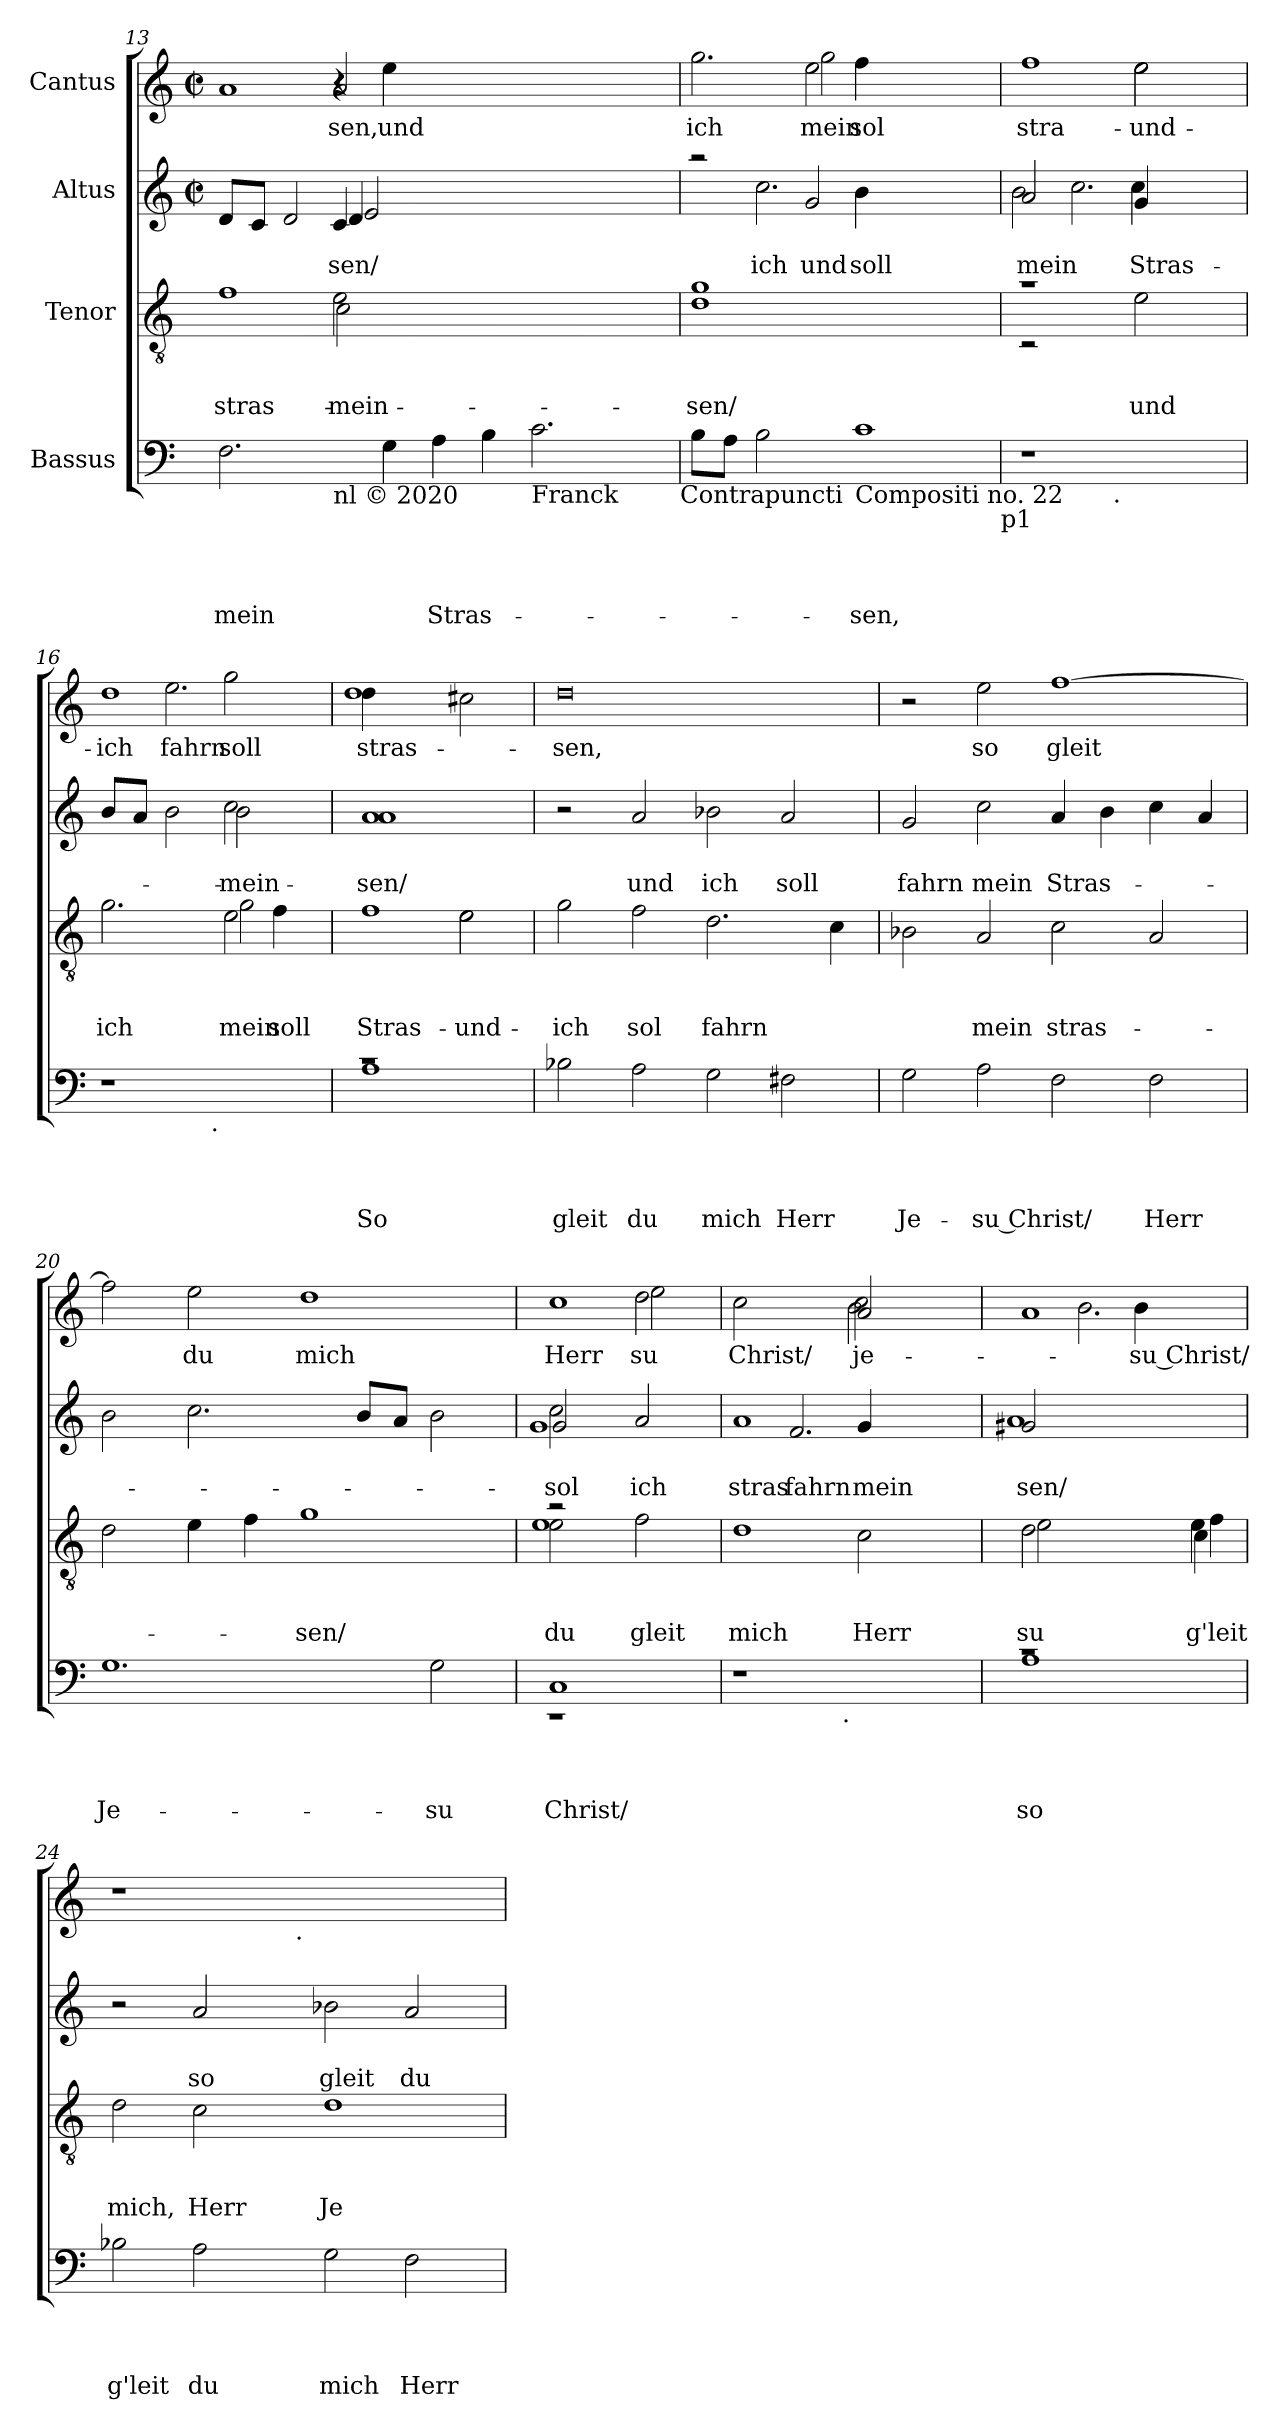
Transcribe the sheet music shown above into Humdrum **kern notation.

**kern	**text	**text	**text	**text	**kern	**text	**text	**text	**kern	**text	**text	**kern	**text
*part4	*part4	*part4	*part4	*part4	*part3	*part3	*part3	*part3	*part2	*part2	*part2	*part1	*part1
*staff4	*staff4	*staff4	*staff4	*staff4	*staff3	*staff3	*staff3	*staff3	*staff2	*staff2	*staff2	*staff1	*staff1
*I"Bassus	*	*	*	*	*I"Tenor	*	*	*	*I"Altus	*	*	*I"Cantus	*
*clefF4	*	*	*	*	*clefGv2	*	*	*	*clefG2	*	*	*clefG2	*
*k[]	*	*	*	*	*k[]	*	*	*	*k[]	*	*	*k[]	*
*C:	*	*	*	*	*C:	*	*	*	*C:	*	*	*C:	*
*	*	*	*	*	*	*	*	*	*M2/2	*	*	*M2/2	*
*	*	*	*	*	*	*	*	*	*met(c|)	*	*	*met(c|)	*
=13	=13	=13	=13	=13	=13	=13	=13	=13	=13	=13	=13	=13	=13
!	!	!	!	!LO:LY:b	!	!	!	!LO:LY:b	!	!	!	!	!
*^	*	*	*	*	*^	*	*	*	*^	*	*	*^	*
*	*	*	*	*	*	*	*^	*	*	*	*	*^	*	*	*	*^	*
*	*	*	*	*	*	*	*	*	*	*	*	*	*	*^	*	*	*	*	*	*
2.F\	2ryy	.	.	.	mein	1f	2ryy	2ryy	.	.	stras-	8d/L	2ryy	2ryy	2ryy	.	.	1a	2ryy	2ryy	.
.	.	.	.	.	.	.	.	.	.	.	.	8c/J	.	.	.	.	.	.	.	.	.
.	.	.	.	.	.	.	.	.	.	.	.	2d/	.	.	.	.	.	.	.	.	.
!	!LO:TX:b:t=nl © 2020	!	!	!	!	!	!	!	!	!	!	!	!	!	!	!	!	!	!	!	!
!	!	!	!	!	!	!	!	!	!	!	!LO:LY:b	!	!	!	!	!	!	!	!	!	!
!	!	!	!	!	!	!	!	!	!	!	!LO:LY:b	!	!	!	!	!	!LO:LY:b	!	!	!	!LO:LY:b
.	1..ryy	.	.	.	.	.	2e\	2c\	.	.	mein	.	4c/	4d/	2e/	.	-sen/	.	2a/	4r	-sen,
!	!	!	!	!	!	!	!	!	!	!	!	!	!	!	!	!	!	!	!	!	!LO:LY:b
4G\	.	.	.	.	.	.	.	.	.	.	.	1ryy	1ryy	1ryy	.	.	.	.	.	4ee\	und
!	!	!	!	!	!LO:LY:b	!	!	!	!	!	!	!	!	!	!	!	!	!	!	!	!
4A\	.	.	.	.	Stras-	1ryy	1ryy	1ryy	.	.	.	.	.	.	1ryy	.	.	1ryy	1ryy	1ryy	.
4B\	.	.	.	.	.	.	.	.	.	.	.	.	.	.	.	.	.	.	.	.	.
!LO:TX:b:t=Franck	!	!	!	!	!	!	!	!	!	!	!	!	!	!	!	!	!	!	!	!	!
2.c\	.	.	.	.	.	.	.	.	.	.	.	.	.	.	.	.	.	.	.	.	.
.	.	.	.	.	.	.	.	.	.	.	.	4ryy	4ryy	4ryy	.	.	.	.	.	.	.
.	.	.	.	.	.	4ryy	4ryy	4ryy	.	.	.	4ryy	4ryy	4ryy	4ryy	.	.	4ryy	4ryy	4ryy	.
!LO:TX:b:t=Contrapuncti	!	!	!	!	!	!	!	!	!	!	!	!	!	!	!	!	!	!	!	!	!
=14	=14	=14	=14	=14	=14	=14	=14	=14	=14	=14	=14	=14	=14	=14	=14	=14	=14	=14	=14	=14	=14
!	!	!	!	!	!	!	!	!	!	!	!LO:LY:b	!	!	!	!	!	!	!	!	!	!LO:LY:b
*v	*v	*	*	*	*	*	*	*	*	*	*	*	*	*v	*v	*	*	*	*	*	*
*	*	*	*	*	*v	*v	*v	*	*	*	*	*	*	*	*	*	*	*	*
8B\L	.	.	.	.	1d 1g	.	.	-sen/	2raa	4ryy	2.ryy	.	.	2.gg\	2ryy	2ryy	ich
8A\J	.	.	.	.	.	.	.	.	.	.	.	.	.	.	.	.	.
!	!	!	!	!	!	!	!	!	!	!	!	!	!LO:LY:b	!	!	!	!
2B\	.	.	.	.	.	.	.	.	.	2.cc\	.	.	ich	.	.	.	.
!	!	!	!	!	!	!	!	!	!	!	!	!	!LO:LY:b	!	!	!	!LO:LY:b
!	!	!	!	!	!	!	!	!	!	!	!	!	!	!	!	!	!LO:LY:b
.	.	.	.	.	.	.	.	.	2g/	.	.	.	und	.	2ee\	2gg\	mein
!LO:TX:b:t=Compositi no. 22	!	!	!	!	!	!	!	!	!	!	!	!	!	!	!	!	!
!	!	!	!	!LO:LY:b	!	!	!	!	!	!	!	!	!LO:LY:b	!	!	!	!LO:LY:b
1c	.	.	.	-sen,	.	.	.	.	.	.	4b\	.	soll	4ff\	.	.	sol
.	.	.	.	.	2.ryy	.	.	.	2.ryy	2.ryy	2.ryy	.	.	2.ryy	2.ryy	2.ryy	.
!LO:TX:b:t=p1	!	!	!	!	!	!	!	!	!	!	!	!	!	!	!	!	!
!!LO:PB:g=z	!!	!!
=15	=15	=15	=15	=15	=15	=15	=15	=15	=15	=15	=15	=15	=15	=15	=15	=15	=15
*	*	*	*	*	*^	*	*	*	*	*	*	*	*	*	*	*	*
!	!	!	!	!	!	!	!	!	!	!	!	!	!	!LO:LY:b	!	!	!	!
!	!	!	!	!	!	!	!	!	!	!	!	!	!	!LO:LY:b	!	!	!	!LO:LY:b
*^	*	*	*	*	*	*	*	*	*	*	*	*	*	*	*	*	*	*
1r	4..ryy	.	.	.	.	1ra	2rC	.	.	.	2a/	2b\	4ryy	.	mein	1ff	2ryy	2ryy	stra-
.	.	.	.	.	.	.	.	.	.	.	.	.	2.cc\	.	.	.	.	.	.
!	!LO:TX:b:t=.	!	!	!	!	!	!	!	!	!	!	!	!	!	!	!	!	!	!
.	2ryy	.	.	.	.	.	.	.	.	.	.	.	.	.	.	.	.	.	.
!	!	!	!	!	!	!	!	!	!	!LO:LY:b	!	!	!	!	!LO:LY:b	!	!	!	!LO:LY:b
!	!	!	!	!	!	!	!	!	!	!	!	!	!	!	!	!	!	!	!LO:LY:b
.	.	.	.	.	.	.	2e\	.	.	und	4g/	4cc\	.	.	Stras-	.	2ee\	2ee\	und
.	.	.	.	.	.	.	.	.	.	.	4ryy	4ryy	.	.	.	.	.	.	.
.	16ryy	.	.	.	.	.	.	.	.	.	.	.	.	.	.	.	.	.	.
=16	=16	=16	=16	=16	=16	=16	=16	=16	=16	=16	=16	=16	=16	=16	=16	=16	=16	=16	=16
!	!	!	!	!	!	!	!	!	!	!LO:LY:b	!	!	!	!	!	!	!	!	!LO:LY:b
*	*	*	*	*	*	*	*^	*	*	*	*	*	*	*	*	*	*	*	*
1r	4...ryy	.	.	.	.	2.g\	2ryy	2ryy	.	.	ich	8b/L	2ryy	2ryy	.	.	1dd	2ryy	4ryy	ich
.	.	.	.	.	.	.	.	.	.	.	.	8a/J	.	.	.	.	.	.	.	.
!	!	!	!	!	!	!	!	!	!	!	!	!	!	!	!	!	!	!	!	!LO:LY:b
.	.	.	.	.	.	.	.	.	.	.	.	2b\	.	.	.	.	.	.	2.ee\	fahrn
!	!LO:TX:b:t=.	!	!	!	!	!	!	!	!	!	!	!	!	!	!	!	!	!	!	!
.	2ryy	.	.	.	.	.	.	.	.	.	.	.	.	.	.	.	.	.	.	.
!	!	!	!	!	!	!	!	!	!	!	!LO:LY:b	!	!	!	!	!	!	!	!	!
!	!	!	!	!	!	!	!	!	!	!	!LO:LY:b	!	!	!	!	!LO:LY:b	!	!	!	!
!	!	!	!	!	!	!	!	!	!	!	!	!	!	!	!	!LO:LY:b	!	!	!	!LO:LY:b
.	.	.	.	.	.	.	2e\	2g\	.	.	mein	.	2cc\	2b\	.	mein	.	2gg\	.	soll
!	!	!	!	!	!	!	!	!	!	!	!LO:LY:b	!	!	!	!	!	!	!	!	!
.	.	.	.	.	.	4f\	.	.	.	.	soll	4ryy	.	.	.	.	.	.	.	.
.	32ryy	.	.	.	.	.	.	.	.	.	.	.	.	.	.	.	.	.	.	.
=17	=17	=17	=17	=17	=17	=17	=17	=17	=17	=17	=17	=17	=17	=17	=17	=17	=17	=17	=17	=17
!	!	!	!	!	!LO:LY:b	!	!	!	!	!	!LO:LY:b	!	!	!	!	!LO:LY:b	!	!	!	!LO:LY:b
!	!	!	!	!	!	!	!	!	!	!	!	!	!	!	!	!	!	!	!	!LO:LY:b
*	*	*	*	*	*	*	*	*	*	*	*	*v	*v	*v	*	*	*	*	*	*
1rc	1A	.	.	.	So	1f	2ryy	2ryy	.	.	Stras-	1a 1a	.	-sen/	4dd\	1dd	2ryy	stras-
.	.	.	.	.	.	.	.	.	.	.	.	.	.	.	2.ryy	.	.	.
!	!	!	!	!	!	!	!	!	!	!	!LO:LY:b	!	!	!	!	!	!	!
!	!	!	!	!	!	!	!	!	!	!	!LO:LY:b	!	!	!	!	!	!	!
.	.	.	.	.	.	.	2e\	2e\	.	.	und	.	.	.	.	.	2cc#X\	.
*v	*v	*	*	*	*	*	*	*	*	*	*	*	*	*	*	*	*	*
=18	=18	=18	=18	=18	=18	=18	=18	=18	=18	=18	=18	=18	=18	=18	=18	=18	=18
!	!	!	!	!LO:LY:b	!	!	!	!	!	!LO:LY:b	!	!	!	!	!	!	!LO:LY:b
*	*	*	*	*	*v	*v	*v	*	*	*	*	*	*	*v	*v	*v	*
2B-X\	.	.	.	gleit	2g\	.	.	ich	2r	.	.	0dd	-sen,
!	!	!	!	!LO:LY:b	!	!	!	!LO:LY:b	!	!	!LO:LY:b	!	!
2A\	.	.	.	du	2f\	.	.	sol	2a/	.	und	.	.
!	!	!	!	!LO:LY:b	!	!	!	!LO:LY:b	!	!	!LO:LY:b	!	!
2G\	.	.	.	mich	2.d\	.	.	fahrn	2b-X\	.	ich	.	.
!	!	!	!	!LO:LY:b	!	!	!	!	!	!	!LO:LY:b	!	!
2F#X\	.	.	.	Herr	.	.	.	.	2a/	.	soll	.	.
.	.	.	.	.	4c\	.	.	.	.	.	.	.	.
=19	=19	=19	=19	=19	=19	=19	=19	=19	=19	=19	=19	=19	=19
!	!	!	!	!LO:LY:b	!	!	!	!	!	!	!LO:LY:b	!	!
2G\	.	.	.	Je-	2B-X\	.	.	.	2g/	.	fahrn	2r	.
!	!	!	!	!LO:LY:b	!	!	!	!LO:LY:b	!	!	!LO:LY:b	!	!LO:LY:b
2A\	.	.	.	-su Christ/	2A/	.	.	mein	2cc\	.	mein	2ee\	so
!	!	!	!	!	!	!	!	!LO:LY:b	!	!	!LO:LY:b	!	!LO:LY:b
2F\	.	.	.	.	2c\	.	.	stras-	4a/	.	Stras-	[<1ff	gleit
.	.	.	.	.	.	.	.	.	4b\	.	.	.	.
!	!	!	!	!LO:LY:b	!	!	!	!	!	!	!	!	!
2F\	.	.	.	Herr	2A/	.	.	.	4cc\	.	.	.	.
.	.	.	.	.	.	.	.	.	4a/	.	.	.	.
!!LO:LB:g=z
=20	=20	=20	=20	=20	=20	=20	=20	=20	=20	=20	=20	=20	=20
!	!	!	!	!LO:LY:b	!	!	!	!	!	!	!	!	!
1.G	.	.	.	Je-	2d\	.	.	.	2b\	.	.	2ff\]	.
!	!	!	!	!	!	!	!	!	!	!	!	!	!LO:LY:b
.	.	.	.	.	4e\	.	.	.	2.cc\	.	.	2ee\	du
.	.	.	.	.	4f\	.	.	.	.	.	.	.	.
!	!	!	!	!	!	!	!	!LO:LY:b	!	!	!	!	!LO:LY:b
.	.	.	.	.	1g	.	.	-sen/	.	.	.	1dd	mich
.	.	.	.	.	.	.	.	.	8b/L	.	.	.	.
.	.	.	.	.	.	.	.	.	8a/J	.	.	.	.
!	!	!	!	!LO:LY:b	!	!	!	!	!	!	!	!	!
2G\	.	.	.	-su	.	.	.	.	2b\	.	.	.	.
=21	=21	=21	=21	=21	=21	=21	=21	=21	=21	=21	=21	=21	=21
!	!	!	!	!LO:LY:b	!	!	!	!LO:LY:b	!	!	!	!	!
*^	*	*	*	*	*^	*	*	*	*	*	*	*	*
*	*	*	*	*	*	*	*^	*	*	*	*	*	*	*	*
!	!	!	!	!	!	!	!	!	!	!	!LO:LY:b	!	!	!LO:LY:b	!	!
*	*	*	*	*	*	*	*	*	*	*	*	*^	*	*	*	*
!	!	!	!	!	!	!	!	!	!	!	!	!	!	!	!LO:LY:b	!	!
*	*	*	*	*	*	*	*	*	*	*	*	*	*^	*	*	*	*
!	!	!	!	!	!	!	!	!	!	!	!	!	!	!	!	!LO:LY:b	!	!LO:LY:b
*	*	*	*	*	*	*	*	*	*	*	*	*	*	*	*	*	*^	*
*	*	*	*	*	*	*	*	*	*	*	*	*	*	*	*	*	*	*^	*
1C	1rEE	.	.	.	Christ/	2ra	2e\	1e	.	.	du	2cc\	2g/	1g	.	sol	1cc	2ryy	2ryy	Herr
!	!	!	!	!	!	!	!	!	!	!	!LO:LY:b	!	!	!	!	!LO:LY:b	!	!	!	!LO:LY:b
!	!	!	!	!	!	!	!	!	!	!	!	!	!	!	!	!	!	!	!	!LO:LY:b
.	.	.	.	.	.	2ryy	2f\	.	.	.	gleit	2ryy	2a/	.	.	ich	.	2dd\	2ee\	-su
*	*	*	*	*	*	*	*v	*v	*	*	*	*	*	*	*	*	*	*	*	*
=22	=22	=22	=22	=22	=22	=22	=22	=22	=22	=22	=22	=22	=22	=22	=22	=22	=22	=22	=22
!	!	!	!	!	!	!	!	!	!	!LO:LY:b	!	!	!	!	!LO:LY:b	!	!	!	!LO:LY:b
1r	4...ryy	.	.	.	.	1d	2ryy	.	.	mich	4ryy	2ryy	1a	.	stras-	2cc\	2ryy	2ryy	Christ/
!	!	!	!	!	!	!	!	!	!	!	!	!	!	!	!LO:LY:b	!	!	!	!
.	.	.	.	.	.	.	.	.	.	.	2.f/	.	.	.	fahrn	.	.	.	.
!	!LO:TX:b:t=.	!	!	!	!	!	!	!	!	!	!	!	!	!	!	!	!	!	!
.	2ryy	.	.	.	.	.	.	.	.	.	.	.	.	.	.	.	.	.	.
!	!	!	!	!	!	!	!	!	!	!LO:LY:b	!	!	!	!	!LO:LY:b	!	!	!	!LO:LY:b
!	!	!	!	!	!	!	!	!	!	!	!	!	!	!	!	!	!	!	!LO:LY:b
.	.	.	.	.	.	.	2c\	.	.	Herr	.	4g/	.	.	mein	2a/	2b\	2cc\	je-
.	.	.	.	.	.	.	.	.	.	.	.	4ryy	.	.	.	.	.	.	.
.	32ryy	.	.	.	.	.	.	.	.	.	.	.	.	.	.	.	.	.	.
=23	=23	=23	=23	=23	=23	=23	=23	=23	=23	=23	=23	=23	=23	=23	=23	=23	=23	=23	=23
!	!	!	!	!	!LO:LY:b	!	!	!	!	!LO:LY:b	!	!	!	!	!	!	!	!	!
!	!	!	!	!	!	!	!	!	!	!LO:LY:b:rj	!	!	!	!	!LO:LY:b	!	!	!	!
*	*	*	*	*	*	*^	*^	*	*	*	*	*v	*v	*	*	*	*	*	*
1rc	1A	.	.	.	so	2d\	2e\	2.ryy	2.ryy	.	.	su	2g#X/	1a	.	-sen/	4ryy	2ryy	1a	.
.	.	.	.	.	.	.	.	.	.	.	.	.	.	.	.	.	2.b\	.	.	.
!	!	!	!	!	!	!	!	!	!	!	!	!	!	!	!	!	!	!	!	!LO:LY:b
.	.	.	.	.	.	4ryy	4ryy	.	.	.	.	.	2ryy	.	.	.	.	4b\	.	-su Christ/
!	!	!	!	!	!	!	!	!	!	!	!	!LO:LY:b	!	!	!	!	!	!	!	!
!	!	!	!	!	!	!	!	!	!	!	!	!LO:LY:b	!	!	!	!	!	!	!	!
!	!	!	!	!	!	!	!	!	!	!	!	!LO:LY:b	!	!	!	!	!	!	!	!
!	!	!	!	!	!	!	!	!	!	!	!	!LO:LY:b	!	!	!	!	!	!	!	!
.	.	.	.	.	.	4e\	4c\	4e\	4f\	.	.	g'leit	.	.	.	.	.	4ryy	.	.
*	*	*	*	*	*	*	*	*	*	*	*	*	*v	*v	*	*	*	*	*	*
*v	*v	*	*	*	*	*	*	*	*	*	*	*	*	*	*	*	*v	*v	*
=24	=24	=24	=24	=24	=24	=24	=24	=24	=24	=24	=24	=24	=24	=24	=24	=24	=24
!	!	!	!	!LO:LY:b	!	!	!	!	!	!	!LO:LY:b	!	!	!	!	!	!
*	*	*	*	*	*v	*v	*v	*v	*	*	*	*	*	*	*	*	*
2B-X\	.	.	.	g'leit	2d\	.	.	mich,	2r	.	.	1r	2ryy	.
!	!	!	!	!LO:LY:b	!	!	!	!LO:LY:b	!	!	!LO:LY:b	!	!	!
2A\	.	.	.	du	2c\	.	.	Herr	2a/	.	so	.	4ryy	.
.	.	.	.	.	.	.	.	.	.	.	.	.	8ryy	.
.	.	.	.	.	.	.	.	.	.	.	.	.	32ryy	.
!	!	!	!	!	!	!	!	!	!	!	!	!	!LO:TX:b:t=.	!
.	.	.	.	.	.	.	.	.	.	.	.	.	1ryy	.
!	!	!	!	!LO:LY:b	!	!	!	!LO:LY:b	!	!	!LO:LY:b	!	!	!
2G\	.	.	.	mich	1d	.	.	Je-	2b-X\	.	gleit	1ryy	.	.
!	!	!	!	!LO:LY:b	!	!	!	!	!	!	!LO:LY:b	!	!	!
2F\	.	.	.	Herr	.	.	.	.	2a/	.	du	.	.	.
.	.	.	.	.	.	.	.	.	.	.	.	.	16.ryy	.
*	*	*	*	*	*	*	*	*	*	*	*	*v	*v	*
=	=	=	=	=	=	=	=	=	=	=	=	=	=
*-	*-	*-	*-	*-	*-	*-	*-	*-	*-	*-	*-	*-	*-
